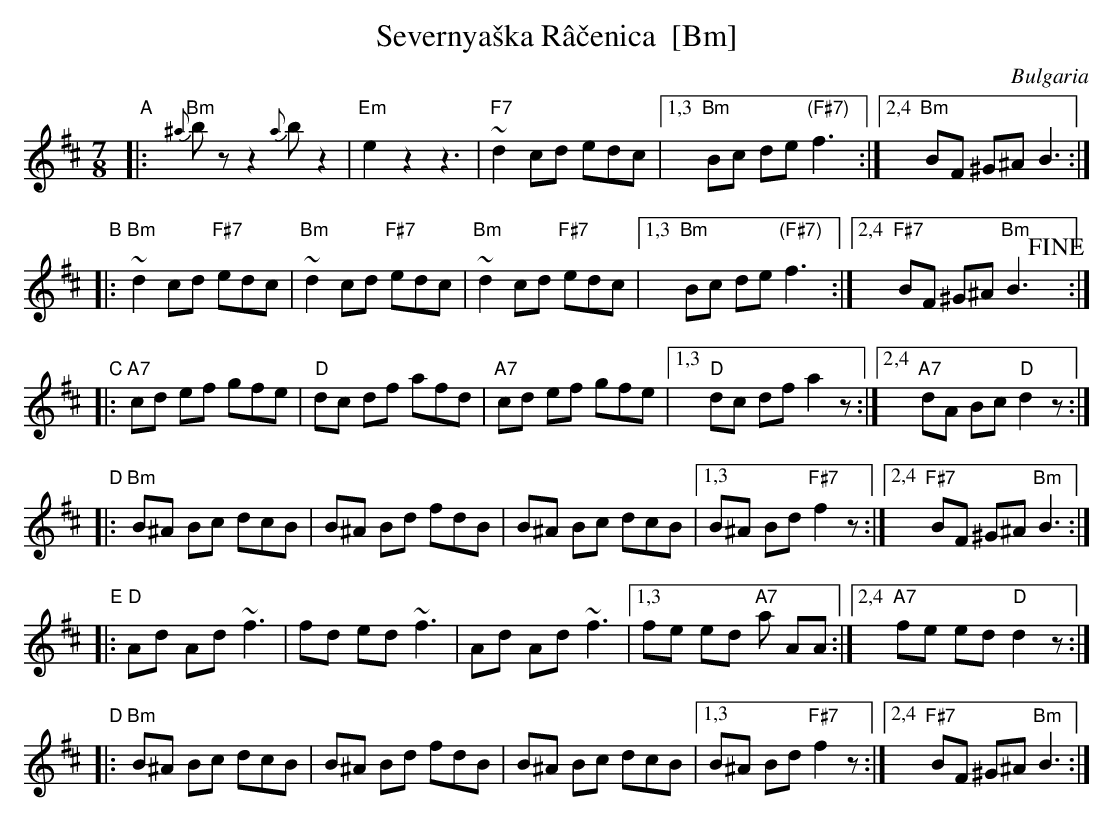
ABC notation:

X:1
T: Severnya\vska R\^a\vcenica  [Bm]
O: Bulgaria
M: 7/8
L: 1/8
K: Bm
"A"
|: "Bm"{^a}bz z2 {a}bz2 | "Em"e2 z2 z3 | "F7"~d2 cd edc |1,3 "Bm"Bc de "(F#7)"f3 :|2,4 "Bm"BF ^G^A B3 :|
"B"
|: "Bm"~d2 cd "F#7"edc | "Bm"~d2 cd "F#7"edc | "Bm"~d2 cd "F#7"edc |1,3 "Bm"Bc de "(F#7)"f3 :|2,4 "F#7"BF ^G^A "Bm"B3 !fine!y:|
"C"
|: "A7"cd ef gfe | "D"dc df afd | "A7"cd ef gfe |1,3 "D"dc df a2z :|2,4 "A7"dA Bc "D"d2z :|
"D"
|: "Bm"B^A Bc dcB | B^A Bd fdB | B^A Bc dcB |1,3 B^A Bd "F#7"f2z :|2,4 "F#7"BF ^G^A "Bm"B3 :|
"E"
|: "D"Ad Ad ~f3 |  fd ed ~f3 | Ad Ad ~f3 |1,3 fe ed "A7"a AA :|2,4 "A7"fe ed "D"d2z :|
"D"
|: "Bm"B^A Bc dcB | B^A Bd fdB | B^A Bc dcB |1,3 B^A Bd "F#7"f2z :|2,4 "F#7"BF ^G^A "Bm"B3 :|
